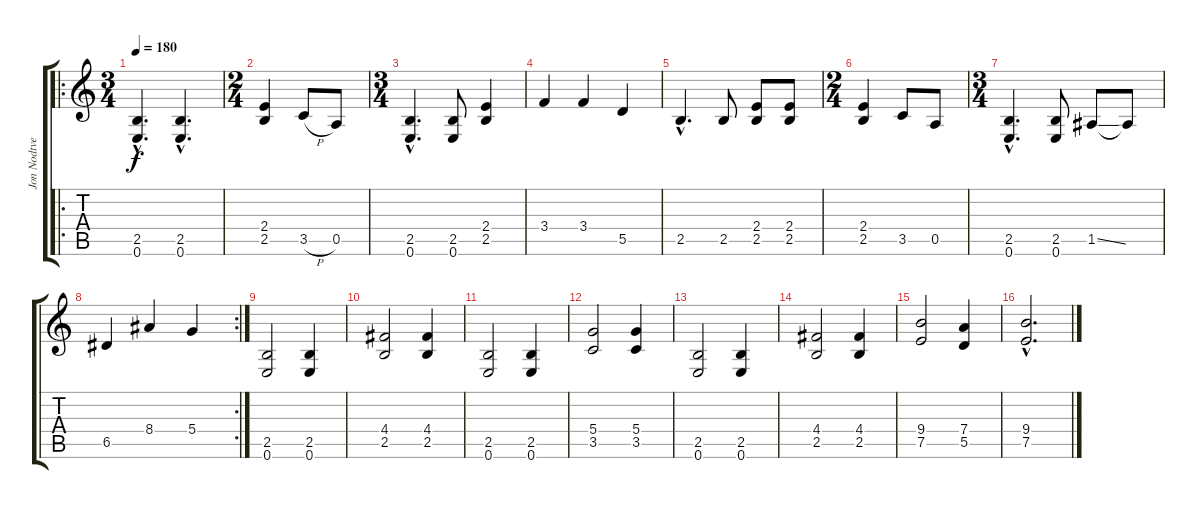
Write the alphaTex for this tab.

\track ("Jon Nodtveidt (LEAD)" "Jon Nodtve") {instrument distortionguitar}
\staff {score tabs}
\tuning (E4 B3 G3 D3 A2 E2) {hide}
\ro
\ts (3 4)
\tempo 180
\clef g2
\ks c
(2.5{hac} 0.6{hac}).4{d dy f} (2.5{hac} 0.6{hac}).4{d} |
\ts (2 4)
(2.4 2.5).4 3.5{h}.8 0.5.8 |
\ts (3 4)
(2.5{hac} 0.6{hac}).4{d} (2.5 0.6).8 (2.4 2.5).4 |
3.4.4 3.4.4 5.5.4 |
2.5{hac}.4{d} 2.5.8 (2.4 2.5).8 (2.4 2.5).8 |
\ts (2 4)
(2.4 2.5).4 3.5.8 0.5.8 |
\ts (3 4)
(2.5{hac} 0.6{hac}).4{d} (2.5 0.6).8 1.5{ss}.8 1.5{t}.8 |
\rc 2
6.5.4 8.4.4 5.4.4 |
(2.5 0.6).2 (2.5 0.6).4 |
(4.4 2.5).2 (4.4 2.5).4 |
(2.5 0.6).2 (2.5 0.6).4 |
(5.4 3.5).2 (5.4 3.5).4 |
(2.5 0.6).2 (2.5 0.6).4 |
(4.4 2.5).2 (4.4 2.5).4 |
(9.4 7.5).2 (7.4 5.5).4 |
(9.4{hac} 7.5{hac}).2{d}
